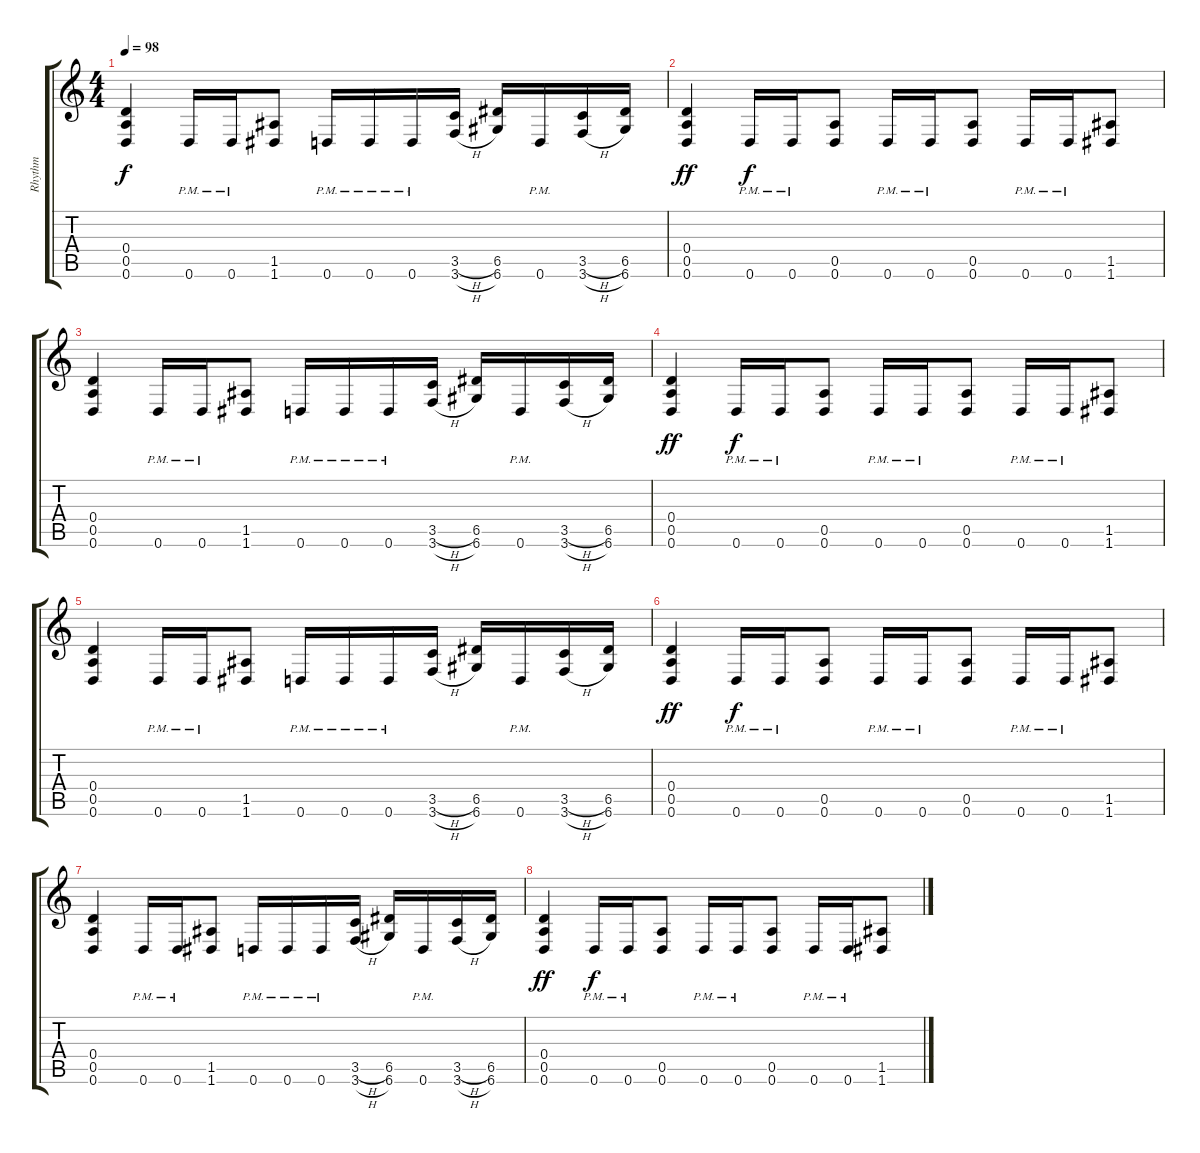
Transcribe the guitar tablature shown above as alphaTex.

\track ("Rhythm" "Rhythm") {instrument distortionguitar}
\staff {score tabs}
\tuning (E4 B3 G3 D3 A2 D2) {hide}
\ts (4 4)
\tempo 98
\clef g2
\ks c
(0.4 0.5 0.6).4{dy f} 0.6{pm}.16 0.6{pm}.16 (1.5 1.6).8 0.6{pm}.16 0.6{pm}.16 0.6{pm}.16 (3.5{h} 3.6{h}).16 (6.5 6.6).16 0.6{pm}.16 (3.5{h} 3.6{h}).16 (6.5 6.6).16 |
(0.4 0.5 0.6).4{dy ff} 0.6{pm}.16{dy f} 0.6{pm}.16 (0.5 0.6).8 0.6{pm}.16 0.6{pm}.16 (0.5 0.6).8 0.6{pm}.16 0.6{pm}.16 (1.5 1.6).8 |
(0.4 0.5 0.6).4 0.6{pm}.16 0.6{pm}.16 (1.5 1.6).8 0.6{pm}.16 0.6{pm}.16 0.6{pm}.16 (3.5{h} 3.6{h}).16 (6.5 6.6).16 0.6{pm}.16 (3.5{h} 3.6{h}).16 (6.5 6.6).16 |
(0.4 0.5 0.6).4{dy ff} 0.6{pm}.16{dy f} 0.6{pm}.16 (0.5 0.6).8 0.6{pm}.16 0.6{pm}.16 (0.5 0.6).8 0.6{pm}.16 0.6{pm}.16 (1.5 1.6).8 |
(0.4 0.5 0.6).4 0.6{pm}.16 0.6{pm}.16 (1.5 1.6).8 0.6{pm}.16 0.6{pm}.16 0.6{pm}.16 (3.5{h} 3.6{h}).16 (6.5 6.6).16 0.6{pm}.16 (3.5{h} 3.6{h}).16 (6.5 6.6).16 |
(0.4 0.5 0.6).4{dy ff} 0.6{pm}.16{dy f} 0.6{pm}.16 (0.5 0.6).8 0.6{pm}.16 0.6{pm}.16 (0.5 0.6).8 0.6{pm}.16 0.6{pm}.16 (1.5 1.6).8 |
(0.4 0.5 0.6).4 0.6{pm}.16 0.6{pm}.16 (1.5 1.6).8 0.6{pm}.16 0.6{pm}.16 0.6{pm}.16 (3.5{h} 3.6{h}).16 (6.5 6.6).16 0.6{pm}.16 (3.5{h} 3.6{h}).16 (6.5 6.6).16 |
(0.4 0.5 0.6).4{dy ff} 0.6{pm}.16{dy f} 0.6{pm}.16 (0.5 0.6).8 0.6{pm}.16 0.6{pm}.16 (0.5 0.6).8 0.6{pm}.16 0.6{pm}.16 (1.5 1.6).8
